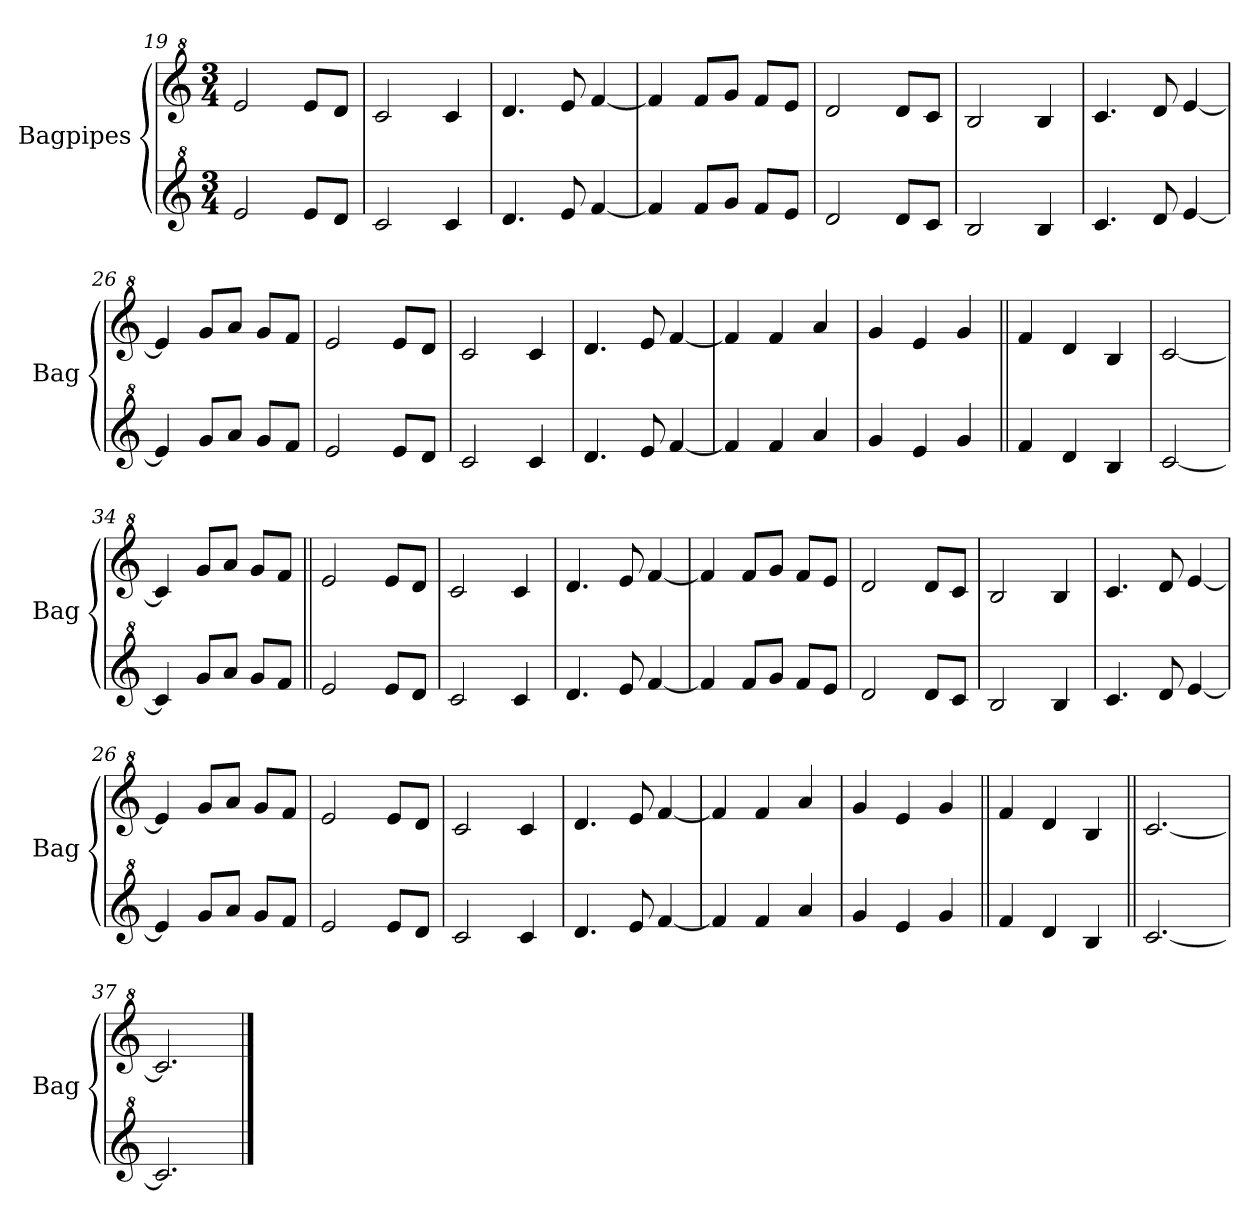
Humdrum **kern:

**kern	**kern
*part2	*part1
*staff2	*staff1
*I"Bagpipes	*I"Bagpipes
*I'Bag	*I'Bag
*clefG^2	*clefG^2
*k[]	*k[]
*M3/4	*M3/4
=19||	=19||
2ee/	2ee/
8ee/L	8ee/L
8dd/J	8dd/J
=20	=20
2cc/	2cc/
4cc/	4cc/
=21	=21
4.dd/	4.dd/
8ee/	8ee/
[4ff/	[4ff/
=22	=22
4ff/]	4ff/]
8ff/L	8ff/L
8gg/J	8gg/J
8ff/L	8ff/L
8ee/J	8ee/J
=23	=23
2dd/	2dd/
8dd/L	8dd/L
8cc/J	8cc/J
=24	=24
2b/	2b/
4b/	4b/
=25	=25
4.cc/	4.cc/
8dd/	8dd/
[4ee/	[4ee/
=26	=26
4ee/]	4ee/]
8gg/L	8gg/L
8aa/J	8aa/J
8gg/L	8gg/L
8ff/J	8ff/J
=27	=27
2ee/	2ee/
8ee/L	8ee/L
8dd/J	8dd/J
=28	=28
2cc/	2cc/
4cc/	4cc/
=29	=29
4.dd/	4.dd/
8ee/	8ee/
[4ff/	[4ff/
=30	=30
4ff/]	4ff/]
4ff/	4ff/
4aa/	4aa/
=31	=31
4gg/	4gg/
4ee/	4ee/
4gg/	4gg/
=32||	=32||
4ff/	4ff/
4dd/	4dd/
4b/	4b/
=33	=33
[2cc/	[2cc/
=34	=34
4cc/]	4cc/]
8gg/L	8gg/L
8aa/J	8aa/J
8gg/L	8gg/L
8ff/J	8ff/J
=19||	=19||
2ee/	2ee/
8ee/L	8ee/L
8dd/J	8dd/J
=20	=20
2cc/	2cc/
4cc/	4cc/
=21	=21
4.dd/	4.dd/
8ee/	8ee/
[4ff/	[4ff/
=22	=22
4ff/]	4ff/]
8ff/L	8ff/L
8gg/J	8gg/J
8ff/L	8ff/L
8ee/J	8ee/J
=23	=23
2dd/	2dd/
8dd/L	8dd/L
8cc/J	8cc/J
=24	=24
2b/	2b/
4b/	4b/
=25	=25
4.cc/	4.cc/
8dd/	8dd/
[4ee/	[4ee/
=26	=26
4ee/]	4ee/]
8gg/L	8gg/L
8aa/J	8aa/J
8gg/L	8gg/L
8ff/J	8ff/J
=27	=27
2ee/	2ee/
8ee/L	8ee/L
8dd/J	8dd/J
=28	=28
2cc/	2cc/
4cc/	4cc/
=29	=29
4.dd/	4.dd/
8ee/	8ee/
[4ff/	[4ff/
=30	=30
4ff/]	4ff/]
4ff/	4ff/
4aa/	4aa/
=31	=31
4gg/	4gg/
4ee/	4ee/
4gg/	4gg/
=35||	=35||
4ff/	4ff/
4dd/	4dd/
4b/	4b/
=36||	=36||
[2.cc/	[2.cc/
=37	=37
2.cc/]	2.cc/]
==	==
*-	*-
